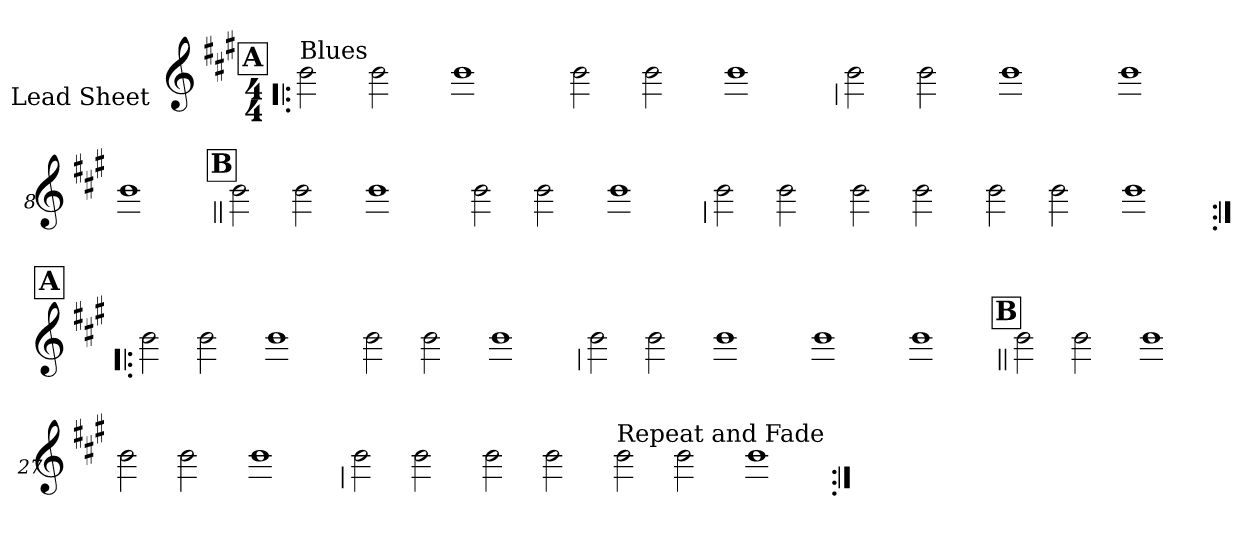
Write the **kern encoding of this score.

**kern
*part1
*staff1
*I"Lead Sheet
*stria0
*clefG2
*k[f#c#g#]
*f#:
*M4/4
*MM122
!!LO:REH:place=s1:a:t=A
=1!|:
!LO:TX:a:t=Blues
2b
2b
=2-
1b
=3-
2b
2b
=4-
1b
!!LO:LB:g=z
=5
2b
2b
=6-
1b
=7-
1b
=8-
1b
!!LO:LB:g=z
!!LO:REH:place=s1:a:t=B
=9||
2b
2b
=10-
1b
=11-
2b
2b
=12-
1b
!!LO:LB:g=z
=13
2b
2b
=14-
2b
2b
=15-
2b
2b
=16-
1b
!!LO:LB:g=z
!!LO:REH:place=s1:a:t=A
=17:|!|:
2b
2b
=18-
1b
=19-
2b
2b
=20-
1b
!!LO:LB:g=z
=21
2b
2b
=22-
1b
=23-
1b
=24-
1b
!!LO:LB:g=z
!!LO:REH:place=s1:a:t=B
=25||
2b
2b
=26-
1b
=27-
2b
2b
=28-
1b
!!LO:LB:g=z
=29
2b
2b
=30-
2b
2b
=31-
!LO:TX:a:t=Repeat and Fade
2b
2b
=32-
1b
=:|!
*-
